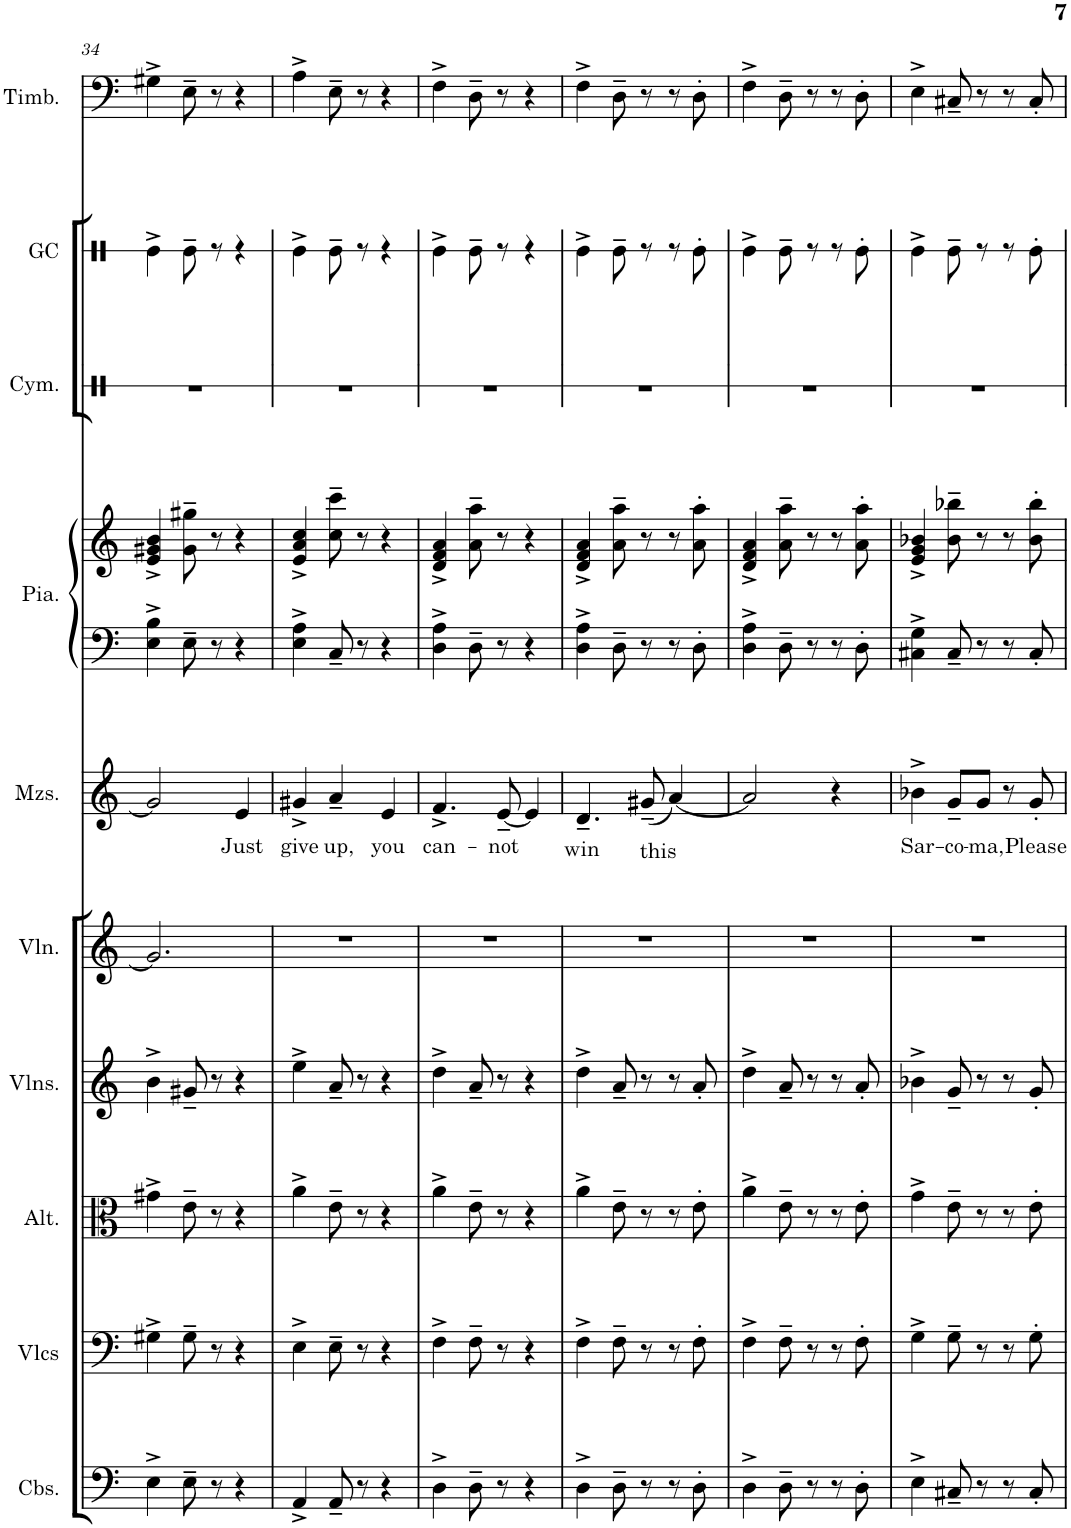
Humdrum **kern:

**kern	**kern	**kern	**kern	**kern	**kern	**text	**text	**kern	**kern	**kern	**kern	**kern
*part10	*part9	*part8	*part7	*part6	*part5	*part5	*part5	*part4	*part4	*part3	*part2	*part1
*staff11	*staff10	*staff9	*staff8	*staff7	*staff6	*staff6	*staff6	*staff5	*staff4	*staff3	*staff2	*staff1
*I"Contrebasses	*I"Violoncelles	*I"Altos	*I"Violons	*I"Violon	*I"Mezzo-soprano	*	*	*I"Piano	*	*I"Cymbales	*I"Grosse caisse	*I"Timbales
*I'Cbs.	*I'Vlcs	*I'Alt.	*I'Vlns.	*I'Vln.	*I'Mzs.	*	*	*I'Pia.	*	*I'Cym.	*I'GC	*I'Timb.
!!LO:PB:g=z
*clefF4	*clefF4	*clefC3	*clefG2	*clefG2	*clefG2	*	*	*clefF4	*clefG2	*clefX	*clefX	*clefF4
*Trd7c12	*	*	*	*	*	*	*	*	*	*	*	*
*k[]	*k[]	*k[]	*k[]	*k[]	*k[]	*	*	*k[]	*k[]	*k[]	*k[]	*k[]
*M3/4	*M3/4	*M3/4	*M3/4	*M3/4	*M3/4	*	*	*M3/4	*M3/4	*M3/4	*M3/4	*M3/4
=34	=34	=34	=34	=34	=34	=34	=34	=34	=34	=34	=34	=34
4E^\	4G#X^\	4g#X^\	4b^\	2.g#/]	2g#/]	.	.	4E\^ 4B\^	4e/^ 4g#X/^ 4b/^	2.r	4Re^\	4G#X^\
8E~\	8G#~\	8e~\	8g#X~/	.	.	.	.	8E~\	8g#\~ 8gg#X\~	.	8Re~\	8E~\
8r	8r	8r	8r	.	.	.	.	8r	8r	.	8r	8r
!	!	!	!	!	!	!LO:LY:b	!	!	!	!	!	!
4r	4r	4r	4r	.	4e/	Just	.	4r	4r	.	4r	4r
=35	=35	=35	=35	=35	=35	=35	=35	=35	=35	=35	=35	=35
!	!	!	!	!	!	!LO:LY:b	!	!	!	!	!	!
4AA^/	4E^\	4a^\	4ee^\	2.r	4g#X^/	give	.	4E\^ 4A\^	4e/^ 4a/^ 4cc/^	2.r	4Re^\	4A^\
!	!	!	!	!	!	!LO:LY:b	!	!	!	!	!	!
8AA~/	8E~\	8e~\	8a~/	.	4a~/	up,	.	8C~/	8cc\~ 8ccc\~	.	8Re~\	8E~\
8r	8r	8r	8r	.	.	.	.	8r	8r	.	8r	8r
!	!	!	!	!	!	!LO:LY:b	!	!	!	!	!	!
4r	4r	4r	4r	.	4e/	you	.	4r	4r	.	4r	4r
=36	=36	=36	=36	=36	=36	=36	=36	=36	=36	=36	=36	=36
!	!	!	!	!	!	!LO:LY:b	!	!	!	!	!	!
4D^\	4F^\	4a^\	4dd^\	2.r	4.f^/	can-	.	4D\^ 4A\^	4d/^ 4f/^ 4a/^	2.r	4Re^\	4F^\
8D~\	8F~\	8e~\	8a~/	.	.	.	.	8D~\	8a\~ 8aa\~	.	8Re~\	8D~\
!	!	!	!	!	!	!LO:LY:b	!	!	!	!	!	!
8r	8r	8r	8r	.	[8e~/	-not	.	8r	8r	.	8r	8r
4r	4r	4r	4r	.	4e/]	.	.	4r	4r	.	4r	4r
=37	=37	=37	=37	=37	=37	=37	=37	=37	=37	=37	=37	=37
!	!	!	!	!	!	!	!LO:LY:b	!	!	!	!	!
4D^\	4F^\	4a^\	4dd^\	2.r	4.d~/	.	win	4D\^ 4A\^	4d/^ 4f/^ 4a/^	2.r	4Re^\	4F^\
8D~\	8F~\	8e~\	8a~/	.	.	.	.	8D~\	8a\~ 8aa\~	.	8Re~\	8D~\
!	!	!	!	!	!	!	!LO:LY:b	!	!	!	!	!
8r	8r	8r	8r	.	(8g#X~/	.	this	8r	8r	.	8r	8r
8r	8r	8r	8r	.	[4a/)	.	.	8r	8r	.	8r	8r
8D'\	8F'\	8e'\	8a'/	.	.	.	.	8D'\	8a\' 8aa\'	.	8Re'\	8D'\
=38	=38	=38	=38	=38	=38	=38	=38	=38	=38	=38	=38	=38
4D^\	4F^\	4a^\	4dd^\	2.r	2a/]	.	.	4D\^ 4A\^	4d/^ 4f/^ 4a/^	2.r	4Re^\	4F^\
8D~\	8F~\	8e~\	8a~/	.	.	.	.	8D~\	8a\~ 8aa\~	.	8Re~\	8D~\
8r	8r	8r	8r	.	.	.	.	8r	8r	.	8r	8r
8r	8r	8r	8r	.	4r	.	.	8r	8r	.	8r	8r
8D'\	8F'\	8e'\	8a'/	.	.	.	.	8D'\	8a\' 8aa\'	.	8Re'\	8D'\
=39	=39	=39	=39	=39	=39	=39	=39	=39	=39	=39	=39	=39
!	!	!	!	!	!	!LO:LY:b	!	!	!	!	!	!
4E^\	4G^\	4g^\	4b-X^\	2.r	4b-X^\	Sar-	.	4C#X\^ 4G\^	4e/^ 4g/^ 4b-X/^	2.r	4Re^\	4E^\
!	!	!	!	!	!	!LO:LY:b	!	!	!	!	!	!
8C#X~/	8G~\	8e~\	8g~/	.	8g~/L	-co-	.	8C#~/	8b-\~ 8bb-X\~	.	8Re~\	8C#X~/
!	!	!	!	!	!	!LO:LY:b	!	!	!	!	!	!
8r	8r	8r	8r	.	8g/J	-ma,	.	8r	8r	.	8r	8r
8r	8r	8r	8r	.	8r	.	.	8r	8r	.	8r	8r
!	!	!	!	!	!	!LO:LY:b	!	!	!	!	!	!
8C#'/	8G'\	8e'\	8g'/	.	8g'/	Please	.	8C#'/	8b-\' 8bb-\'	.	8Re'\	8C#'/
=	=	=	=	=	=	=	=	=	=	=	=	=
*-	*-	*-	*-	*-	*-	*-	*-	*-	*-	*-	*-	*-
